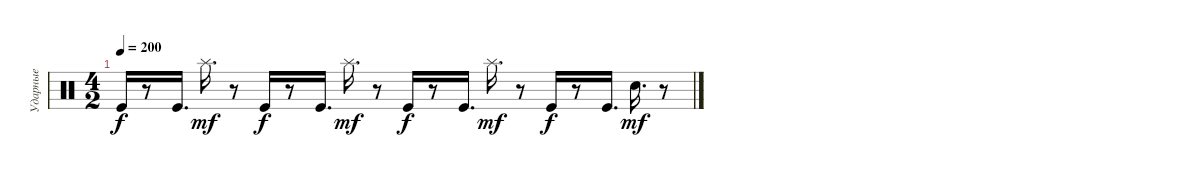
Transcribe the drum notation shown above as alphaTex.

\track ("Ударные" "Ударные") {instrument percussion}
\staff {score}
\articulation defaults
\ts (4 2)
\tempo 200
\clef neutral
\ks c "Kick (hit)".16{dy f}
r.8 "Kick (hit)".16{d} "Splash (hit)".16{d dy mf} r.8 "Kick (hit)".16{dy f} r.8 "Kick (hit)".16{d} "Splash (hit)".16{d dy mf} r.8 "Kick (hit)".16{dy f} r.8 "Kick (hit)".16{d} "Splash (hit)".16{d dy mf} r.8 "Kick (hit)".16{dy f} r.8 "Kick (hit)".16{d} "Snare (hit)".16{d dy mf} r.8
